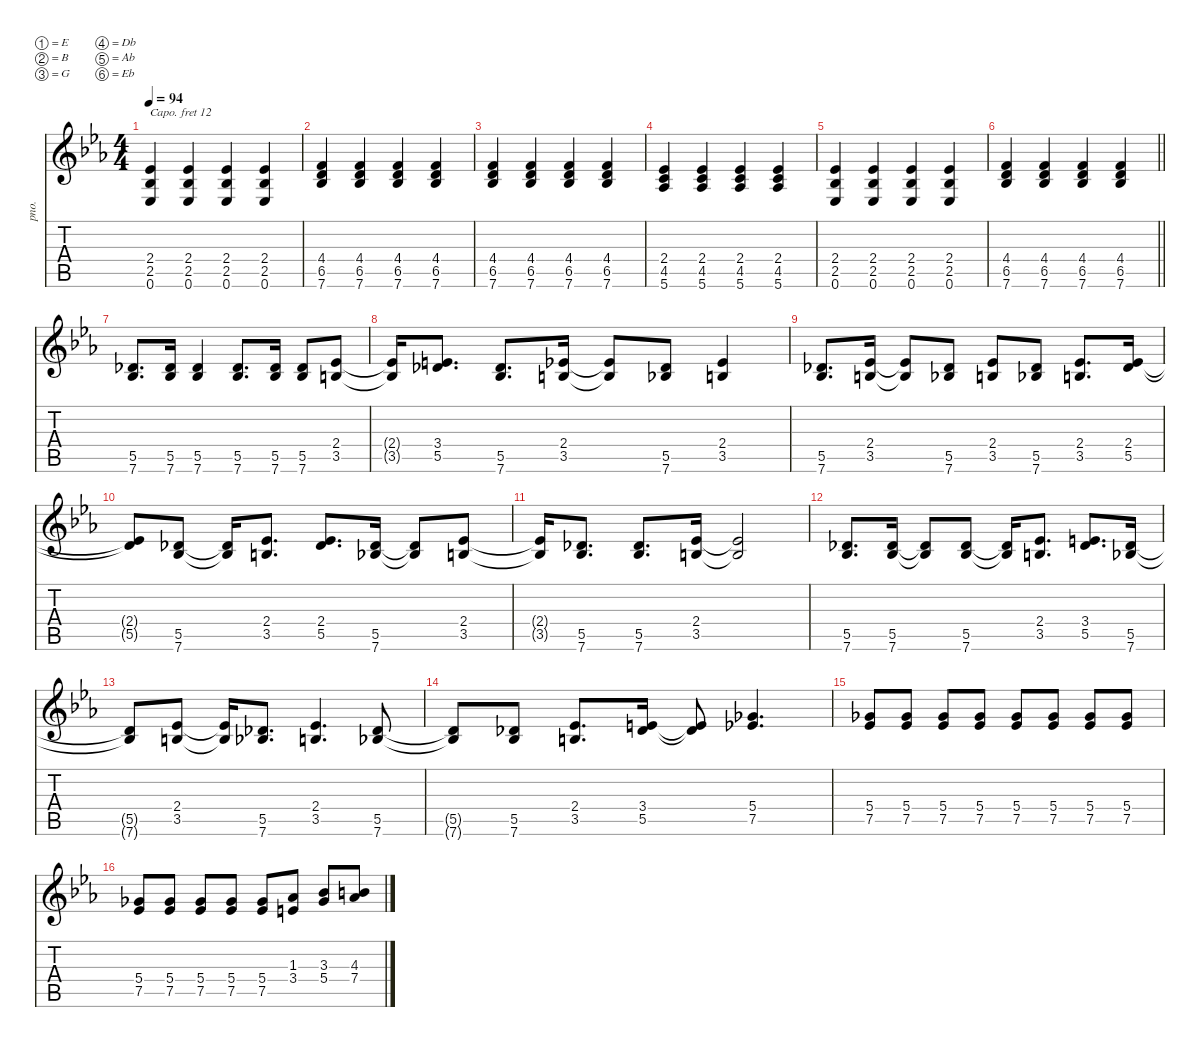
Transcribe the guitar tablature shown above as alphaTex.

\defaultSystemsLayout 4
\hideDynamics
\bracketExtendMode nobrackets
\otherSystemsTrackNameOrientation horizontal
\track ("Track 3" "pno.") {instrument acousticgrandpiano}
\staff {score tabs}
\capo 12
\tuning (E4 B3 G3 Db3 Ab2 Eb2)
\ts (4 4)
\tempo 94
\clef g2
\ks eb
(2.4{acc b} 2.5{acc b} 0.6{acc b}).4{dy f} (2.4{acc b} 2.5{acc b} 0.6{acc b}).4 (2.4{acc b} 2.5{acc b} 0.6{acc b}).4 (2.4{acc b} 2.5{acc b} 0.6{acc b}).4 |
(4.4{acc forcenatural} 6.5{acc forcenatural} 7.6{acc b}).4 (4.4{acc forcenatural} 6.5{acc forcenatural} 7.6{acc b}).4 (4.4{acc forcenatural} 6.5{acc forcenatural} 7.6{acc b}).4 (4.4{acc forcenatural} 6.5{acc forcenatural} 7.6{acc b}).4 |
(4.4{acc forcenatural} 6.5{acc forcenatural} 7.6{acc b}).4 (4.4{acc forcenatural} 6.5{acc forcenatural} 7.6{acc b}).4 (4.4{acc forcenatural} 6.5{acc forcenatural} 7.6{acc b}).4 (4.4{acc forcenatural} 6.5{acc forcenatural} 7.6{acc b}).4 |
(2.4{acc b} 4.5{acc forcenatural} 5.6{acc b}).4 (2.4{acc b} 4.5{acc forcenatural} 5.6{acc b}).4 (2.4{acc b} 4.5{acc forcenatural} 5.6{acc b}).4 (2.4{acc b} 4.5{acc forcenatural} 5.6{acc b}).4 |
(2.4{acc b} 2.5{acc b} 0.6{acc b}).4 (2.4{acc b} 2.5{acc b} 0.6{acc b}).4 (2.4{acc b} 2.5{acc b} 0.6{acc b}).4 (2.4{acc b} 2.5{acc b} 0.6{acc b}).4 |
\barLineRight lightlight
(4.4{acc forcenatural} 6.5{acc forcenatural} 7.6{acc b}).4 (4.4{acc forcenatural} 6.5{acc forcenatural} 7.6{acc b}).4 (4.4{acc forcenatural} 6.5{acc forcenatural} 7.6{acc b}).4 (4.4{acc forcenatural} 6.5{acc forcenatural} 7.6{acc b}).4 |
(5.5{acc b} 7.6{acc b}).8{d} (5.5{acc b} 7.6{acc b}).16 (5.5{acc b} 7.6{acc b}).4 (5.5{acc b} 7.6{acc b}).8{d} (5.5{acc b} 7.6{acc b}).16 (5.5{acc b} 7.6{acc b}).8 (2.4{acc b} 3.5{acc forcenatural}).8 |
(2.4{t acc b} 3.5{t acc forcenatural}).16 (3.4{acc forcenatural} 5.5{acc b}).8{d} (5.5{acc b} 7.6{acc b}).8{d} (2.4{acc b} 3.5{acc forcenatural}).16 (2.4{t acc b} 3.5{t acc forcenatural}).8 (5.5{acc b} 7.6{acc b}).8 (2.4{acc b} 3.5{acc forcenatural}).4 |
(5.5{acc b} 7.6{acc b}).8{d} (2.4{acc b} 3.5{acc forcenatural}).16 (2.4{t acc b} 3.5{t acc forcenatural}).8 (5.5{acc b} 7.6{acc b}).8 (2.4{acc b} 3.5{acc forcenatural}).8 (5.5{acc b} 7.6{acc b}).8 (2.4{acc b} 3.5{acc forcenatural}).8{d} (2.4{acc b} 5.5{acc b}).16 |
(2.4{t acc b} 5.5{t acc b}).8 (5.5{acc b} 7.6{acc b}).8 (5.5{t acc b} 7.6{t acc b}).16 (2.4{acc b} 3.5{acc forcenatural}).8{d} (2.4{acc b} 5.5{acc b}).8{d} (5.5{acc b} 7.6{acc b}).16 (5.5{t acc b} 7.6{t acc b}).8 (2.4{acc b} 3.5{acc forcenatural}).8 |
(2.4{t acc b} 3.5{t acc forcenatural}).16 (5.5{acc b} 7.6{acc b}).8{d} (5.5{acc b} 7.6{acc b}).8{d} (2.4{acc b} 3.5{acc forcenatural}).16 (2.4{t acc b} 3.5{t acc forcenatural}).2 |
(5.5{acc b} 7.6{acc b}).8{d} (5.5{acc b} 7.6{acc b}).16 (5.5{t acc b} 7.6{t acc b}).8 (5.5{acc b} 7.6{acc b}).8 (5.5{t acc b} 7.6{t acc b}).16 (2.4{acc b} 3.5{acc forcenatural}).8{d} (3.4{acc forcenatural} 5.5{acc b}).8{d} (5.5{acc b} 7.6{acc b}).16 |
(5.5{t acc b} 7.6{t acc b}).8 (2.4{acc b} 3.5{acc forcenatural}).8 (2.4{t acc b} 3.5{t acc forcenatural}).16 (5.5{acc b} 7.6{acc b}).8{d} (2.4{acc b} 3.5{acc forcenatural}).4{d} (5.5{acc b} 7.6{acc b}).8 |
(5.5{t acc b} 7.6{t acc b}).8 (5.5{acc b} 7.6{acc b}).8 (2.4{acc b} 3.5{acc forcenatural}).8{d} (3.4{acc forcenatural} 5.5{acc b}).16 (3.4{t acc forcenatural} 5.5{t acc b}).8 (5.4{acc b} 7.5{acc b}).4{d} |
(5.4{acc b} 7.5{acc b}).8 (5.4{acc b} 7.5{acc b}).8 (5.4{acc b} 7.5{acc b}).8 (5.4{acc b} 7.5{acc b}).8 (5.4{acc b} 7.5{acc b}).8 (5.4{acc b} 7.5{acc b}).8 (5.4{acc b} 7.5{acc b}).8 (5.4{acc b} 7.5{acc b}).8 |
(5.4{acc b} 7.5{acc b}).8 (5.4{acc b} 7.5{acc b}).8 (5.4{acc b} 7.5{acc b}).8 (5.4{acc b} 7.5{acc b}).8 (5.4{acc b} 7.5{acc b}).8 (1.3{acc b} 3.4{acc forcenatural}).8 (3.3{acc b} 5.4{acc b}).8 (4.3{acc forcenatural} 7.4{acc b}).8
